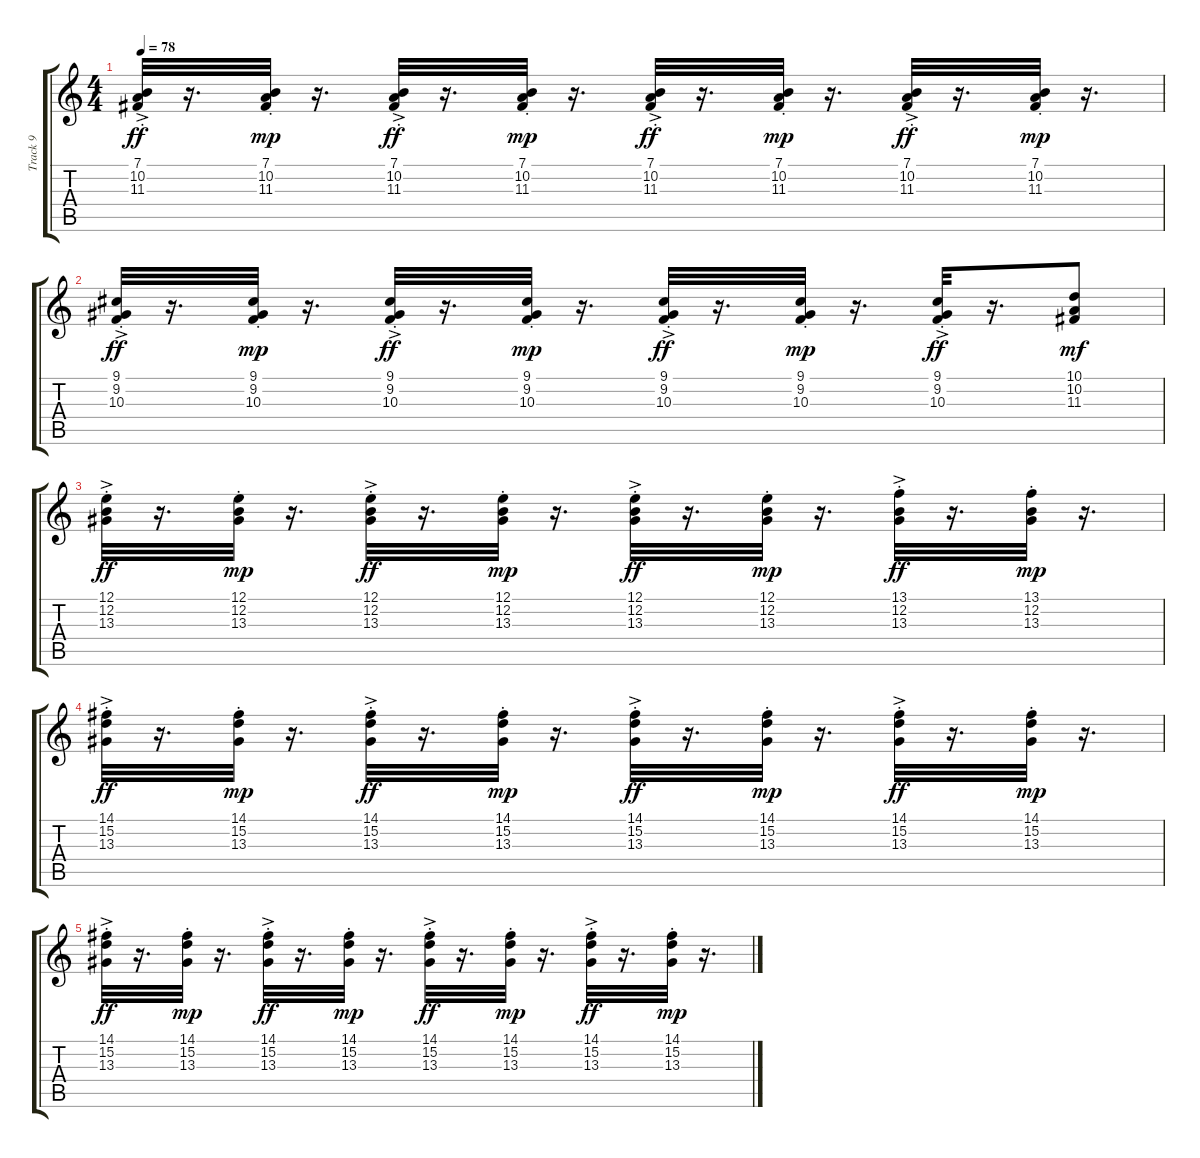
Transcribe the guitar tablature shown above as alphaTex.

\track ("Track 9" "Track 9") {instrument stringensemble1}
\staff {score tabs}
\tuning (E4 B3 G3 D3 A2 E2) {hide}
\ts (4 4)
\tempo 78
\clef g2
\ks c
(7.1 10.2{ac} 11.3{ac st}).32{dy ff} r.16{d} (7.1 10.2{st} 11.3{st}).32{dy mp} r.16{d} (7.1 10.2{ac} 11.3{ac st}).32{dy ff} r.16{d} (7.1 10.2{st} 11.3{st}).32{dy mp} r.16{d} (7.1 10.2{ac} 11.3{ac st}).32{dy ff} r.16{d} (7.1 10.2{st} 11.3{st}).32{dy mp} r.16{d} (7.1 10.2{ac} 11.3{ac st}).32{dy ff} r.16{d} (7.1 10.2{st} 11.3{st}).32{dy mp} r.16{d} |
(9.1 9.2{ac st} 10.3{ac st}).32{dy ff} r.16{d} (9.1 9.2{st} 10.3{st}).32{dy mp} r.16{d} (9.1 9.2{ac st} 10.3{ac st}).32{dy ff} r.16{d} (9.1 9.2{st} 10.3{st}).32{dy mp} r.16{d} (9.1 9.2{ac st} 10.3{ac st}).32{dy ff} r.16{d} (9.1 9.2{st} 10.3{st}).32{dy mp} r.16{d} (9.1 9.2{ac st} 10.3{ac st}).32{dy ff} r.16{d} (10.1 10.2 11.3).8{dy mf} |
(12.1 12.2{ac st} 13.3{ac st}).32{dy ff} r.16{d} (12.1 12.2{st} 13.3{st}).32{dy mp} r.16{d} (12.1 12.2{ac st} 13.3{ac st}).32{dy ff} r.16{d} (12.1 12.2{st} 13.3{st}).32{dy mp} r.16{d} (12.1 12.2{ac st} 13.3{ac st}).32{dy ff} r.16{d} (12.1 12.2{st} 13.3{st}).32{dy mp} r.16{d} (13.1 12.2{ac st} 13.3{ac st}).32{dy ff} r.16{d} (13.1 12.2{st} 13.3{st}).32{dy mp} r.16{d} |
(14.1{st} 15.2{ac st} 13.3{ac st}).32{dy ff} r.16{d} (14.1{st} 15.2{st} 13.3{st}).32{dy mp} r.16{d} (14.1{st} 15.2{ac st} 13.3{ac st}).32{dy ff} r.16{d} (14.1{st} 15.2{st} 13.3{st}).32{dy mp} r.16{d} (14.1{st} 15.2{ac st} 13.3{ac st}).32{dy ff} r.16{d} (14.1{st} 15.2{st} 13.3{st}).32{dy mp} r.16{d} (14.1{st} 15.2{ac st} 13.3{ac st}).32{dy ff} r.16{d} (14.1{st} 15.2{st} 13.3{st}).32{dy mp} r.16{d} |
(14.1{st} 15.2{ac st} 13.3{ac st}).32{dy ff} r.16{d} (14.1{st} 15.2{st} 13.3{st}).32{dy mp} r.16{d} (14.1{st} 15.2{ac st} 13.3{ac st}).32{dy ff} r.16{d} (14.1{st} 15.2{st} 13.3{st}).32{dy mp} r.16{d} (14.1{st} 15.2{ac st} 13.3{ac st}).32{dy ff} r.16{d} (14.1{st} 15.2{st} 13.3{st}).32{dy mp} r.16{d} (14.1{st} 15.2{ac st} 13.3{ac st}).32{dy ff} r.16{d} (14.1{st} 15.2{st} 13.3{st}).32{dy mp} r.16{d}
